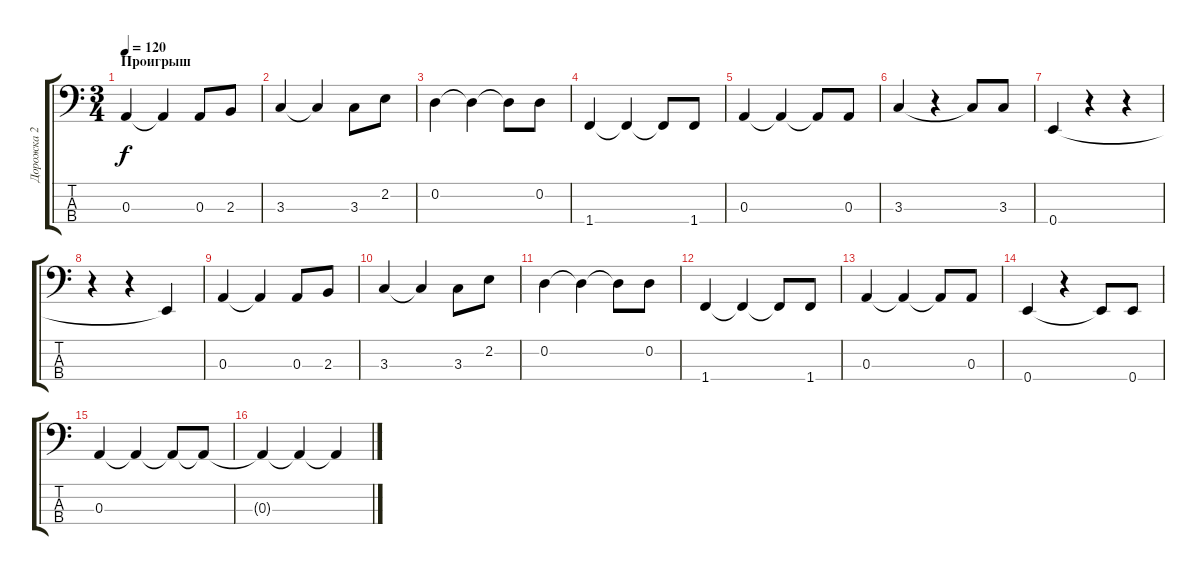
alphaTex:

\track ("Дорожка 2" "Дорожка 2") {instrument electricbassfinger}
\staff {score tabs}
\tuning (G2 D2 A1 E1) {hide}
\ts (3 4)
\section ("" "Проигрыш")
\tempo 120
\clef f4
\ks c
0.3.4{dy f} 0.3{t}.4 0.3.8 2.3.8 |
3.3.4 3.3{t}.4 3.3.8 2.2.8 |
0.2.4 0.2{t}.4 0.2{t}.8 0.2.8 |
1.4.4 1.4{t}.4 1.4{t}.8 1.4.8 |
0.3.4 0.3{t}.4 0.3{t}.8 0.3.8 |
3.3.4 r.4 3.3{t}.8 3.3.8 |
0.4.4 r.4 r.4 |
r.4 r.4 0.4{t}.4 |
0.3.4 0.3{t}.4 0.3.8 2.3.8 |
3.3.4 3.3{t}.4 3.3.8 2.2.8 |
0.2.4 0.2{t}.4 0.2{t}.8 0.2.8 |
1.4.4 1.4{t}.4 1.4{t}.8 1.4.8 |
0.3.4 0.3{t}.4 0.3{t}.8 0.3.8 |
0.4.4 r.4 0.4{t}.8 0.4.8 |
0.3.4 0.3{t}.4 0.3{t}.8 0.3{t}.8 |
0.3{t}.4 0.3{t}.4 0.3{t}.4
